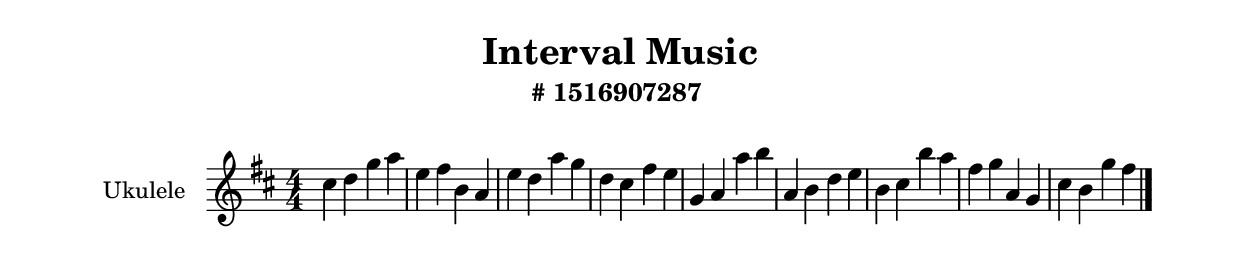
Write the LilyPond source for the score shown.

%#(set-global-staff-size 10)

\header{
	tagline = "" 
	title = "Interval Music"
	subtitle="#
1516907287
"
}

\paper{
  indent = 2\cm
  left-margin = 1.5\cm
  right-margin = 1.5\cm
  top-margin = 2\cm
  bottom-margin = 1.5\cm
  ragged-last-bottom = ##t
  print-all-headers = ##t
  print-page-number = ##f
}

\score{
\header{
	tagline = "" 
	title = "  "
	subtitle="  "
}
 \new  StaffGroup  <<

\new Staff \with {
    instrumentName = #"
Ukulele
"
	midiInstrument = "Acoustic Guitar (nylon)"
  }
\absolute {
\numericTimeSignature

\clef
"treble"

\key d \major cis''4 d''4 g''4 a''4 e''4 fis''4 b'4 a'4 e''4 d''4 a''4 g''4 d''4 cis''4 fis''4 e''4 g'4 a'4 a''4 b''4 a'4 b'4 d''4 e''4 b'4 cis''4 b''4 a''4 fis''4 g''4 a'4 g'4 cis''4 b'4 g''4 fis''4 

	\bar "|."

}


>>
\layout{}
\midi{}
}

